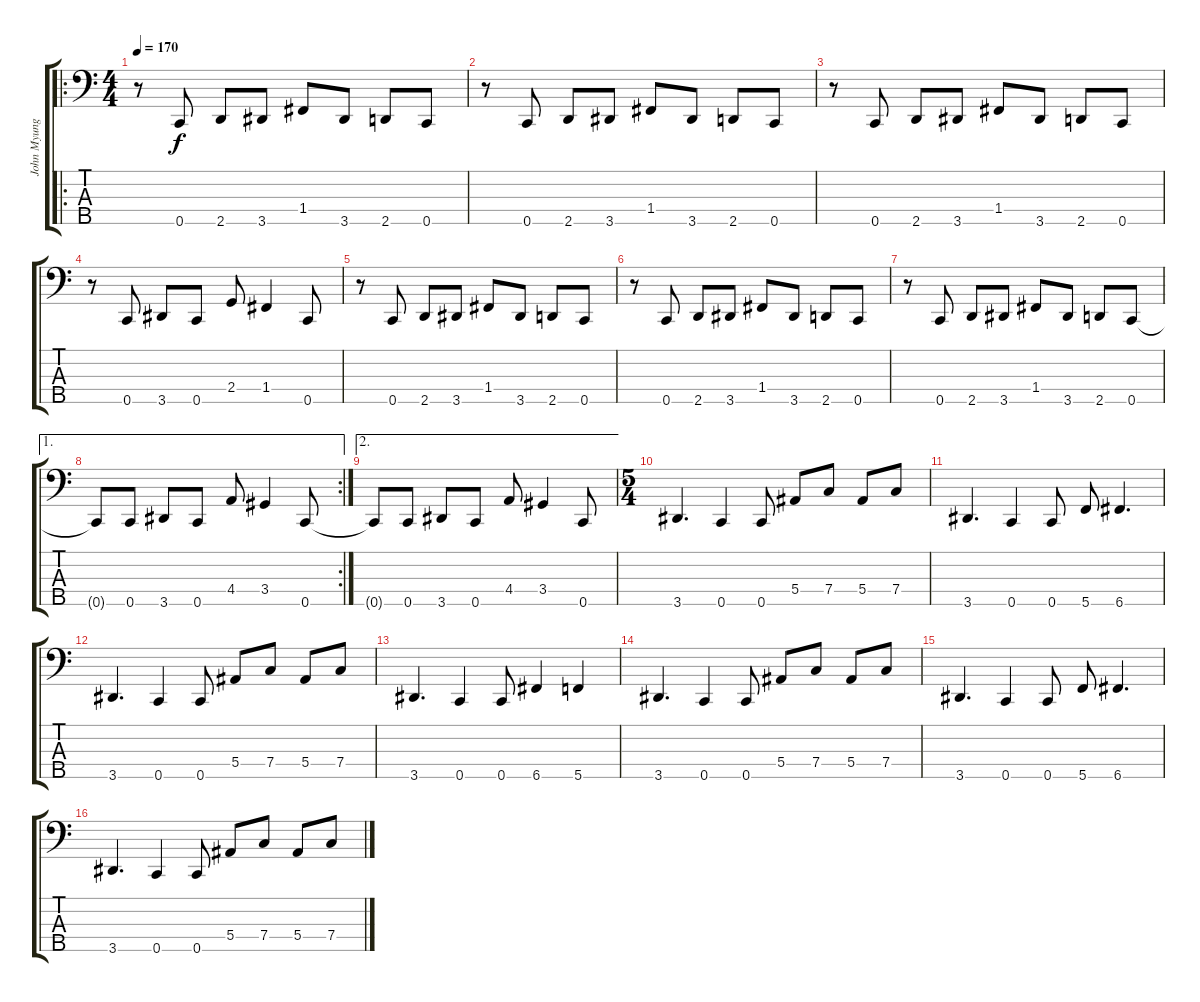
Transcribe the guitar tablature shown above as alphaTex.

\track ("John Myung" "John Myung") {instrument electricbassfinger}
\staff {score tabs}
\tuning (Ab2 Eb2 Bb1 F1 C1) {hide}
\ro
\ts (4 4)
\tempo 170
\clef f4
\ks c
r.8{dy f} 0.5.8 2.5.8 3.5.8 1.4.8 3.5.8 2.5.8 0.5.8 |
r.8 0.5.8 2.5.8 3.5.8 1.4.8 3.5.8 2.5.8 0.5.8 |
r.8 0.5.8 2.5.8 3.5.8 1.4.8 3.5.8 2.5.8 0.5.8 |
r.8 0.5.8 3.5.8 0.5.8 2.4.8 1.4.4 0.5.8 |
r.8 0.5.8 2.5.8 3.5.8 1.4.8 3.5.8 2.5.8 0.5.8 |
r.8 0.5.8 2.5.8 3.5.8 1.4.8 3.5.8 2.5.8 0.5.8 |
r.8 0.5.8 2.5.8 3.5.8 1.4.8 3.5.8 2.5.8 0.5.8 |
\ae 1
\rc 2
0.5{t}.8 0.5.8 3.5.8 0.5.8 4.4.8 3.4.4 0.5.8 |
\ae 2
0.5{t}.8 0.5.8 3.5.8 0.5.8 4.4.8 3.4.4 0.5.8 |
\ts (5 4)
3.5.4{d} 0.5.4 0.5.8 5.4.8 7.4.8 5.4.8 7.4.8 |
3.5.4{d} 0.5.4 0.5.8 5.5.8 6.5.4{d} |
3.5.4{d} 0.5.4 0.5.8 5.4.8 7.4.8 5.4.8 7.4.8 |
3.5.4{d} 0.5.4 0.5.8 6.5.4 5.5.4 |
3.5.4{d} 0.5.4 0.5.8 5.4.8 7.4.8 5.4.8 7.4.8 |
3.5.4{d} 0.5.4 0.5.8 5.5.8 6.5.4{d} |
3.5.4{d} 0.5.4 0.5.8 5.4.8 7.4.8 5.4.8 7.4.8
